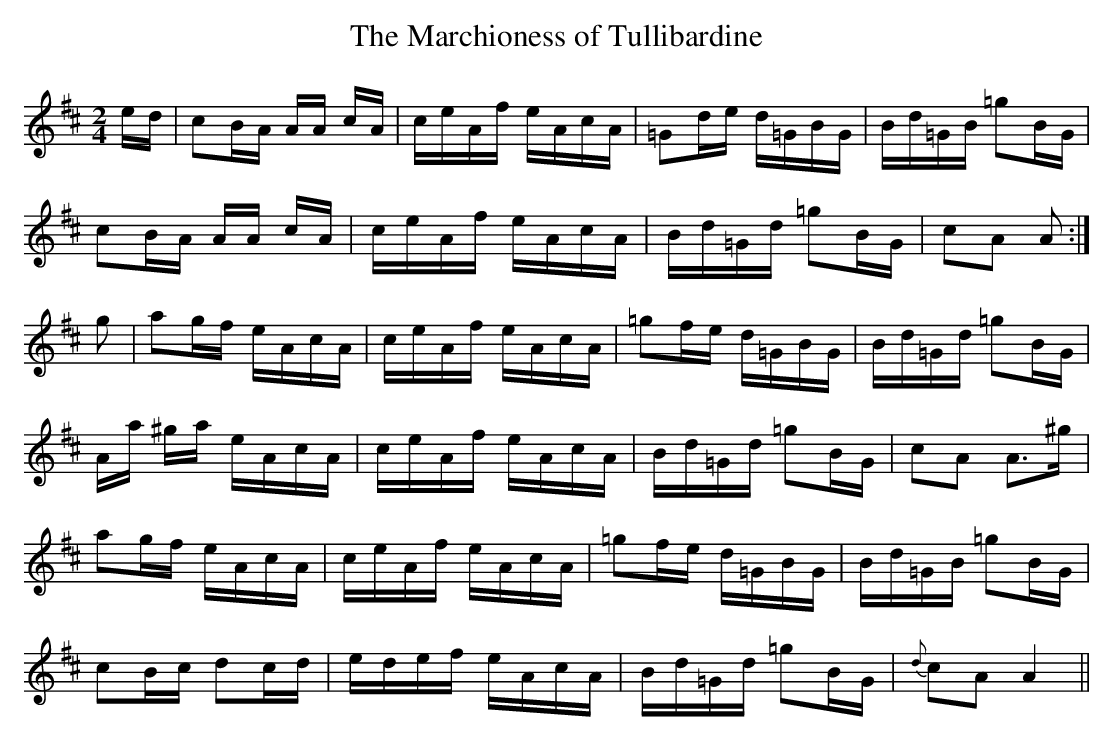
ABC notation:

X:1
T:Marchioness of Tullibardine, The
M:2/4
L:1/8
K:A Mix
e/d/|cB/A/ A/A/ c/A/|c/e/A/f/ e/A/c/A/|=Gd/e/ d/=G/B/G/|B/d/=G/B/ =gB/G/|
cB/A/ A/A/ c/A/|c/e/A/f/ e/A/c/A/|B/d/=G/d/ =gB/G/|cA A:|
g|ag/f/ e/A/c/A/|c/e/A/f/ e/A/c/A/|=gf/e/ d/=G/B/G/|B/d/=G/d/ =gB/G/|
A/a/ ^g/a/ e/A/c/A/|c/e/A/f/ e/A/c/A/|B/d/=G/d/ =gB/G/|cA A>^g|
ag/f/ e/A/c/A/|c/e/A/f/ e/A/c/A/|=gf/e/ d/=G/B/G/|B/d/=G/B/ =gB/G/|
cB/c/ dc/d/|e/d/e/f/ e/A/c/A/|B/d/=G/d/ =gB/G/|{d}cA A2||
